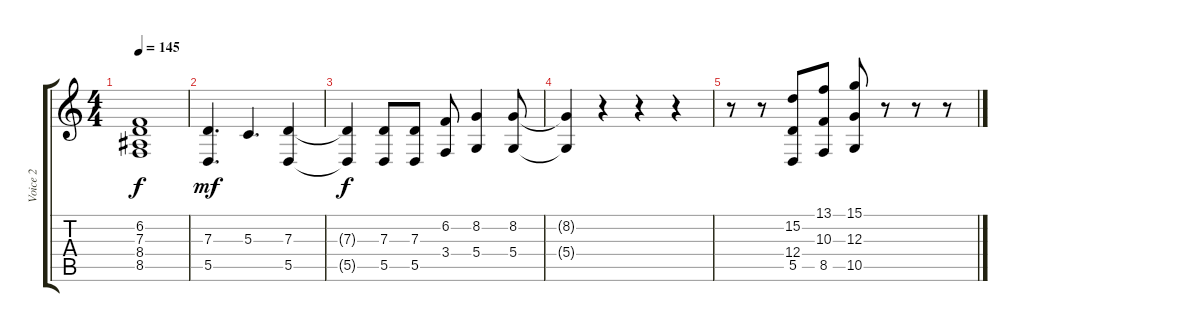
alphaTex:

\track ("Voice 2" "Voice 2") {instrument synthbrass1}
\staff {score tabs}
\tuning (E4 B3 G3 D3 A2 E2) {hide}
\ts (4 4)
\tempo 145
\clef g2
\ks c
(6.2 7.3 8.4 8.5).1{dy f} |
(7.3 5.5).4{d dy mf} 5.3.4{d} (7.3 5.5).4 |
(7.3{t} 5.5{t}).4{dy f} (7.3 5.5).8 (7.3 5.5).8 (6.2 3.4).8 (8.2 5.4).4 (8.2 5.4).8 |
(8.2{t} 5.4{t}).4 r.4 r.4 r.4 |
r.8 r.8 (15.2 12.4 5.5).8 (13.1 10.3 8.5).8 (15.1 12.3 10.5).8 r.8 r.8 r.8
